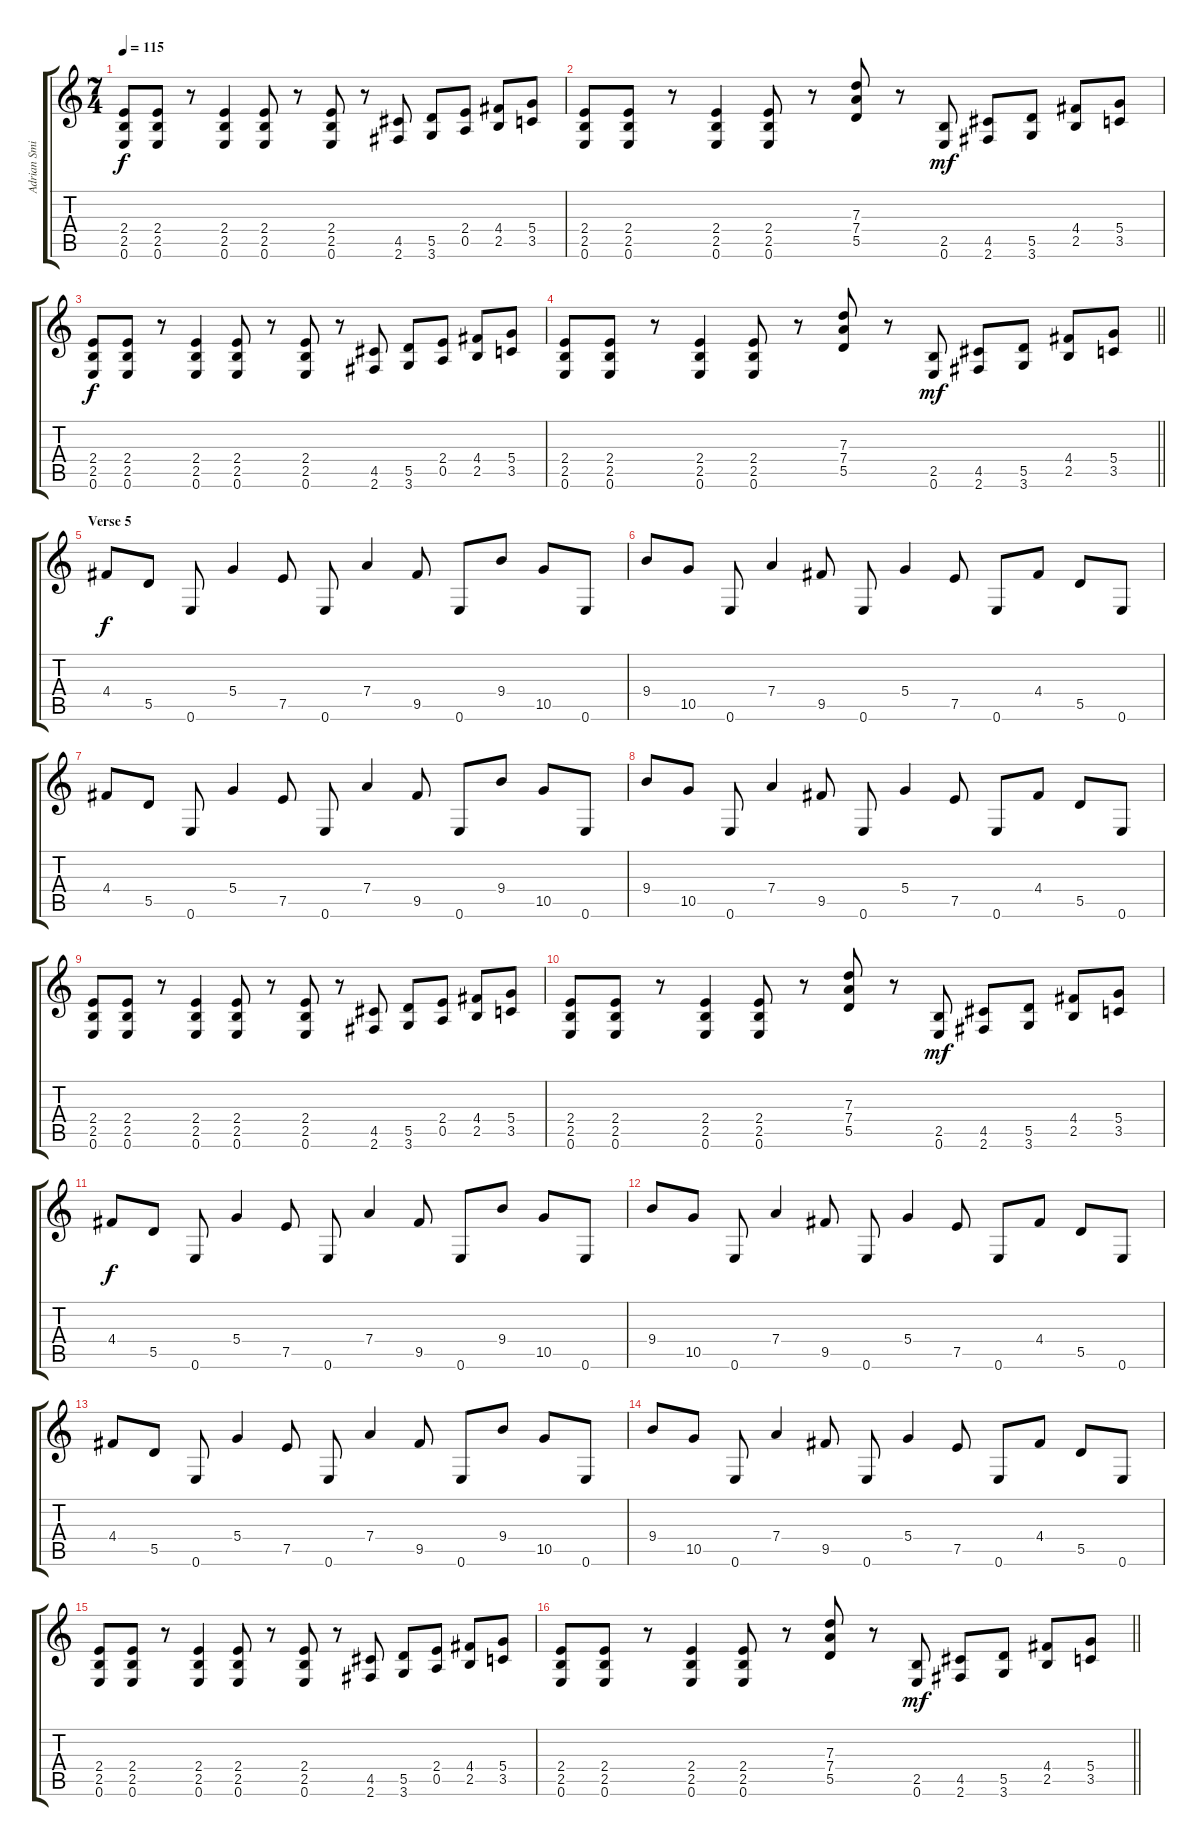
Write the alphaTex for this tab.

\track ("Adrian Smith" "Adrian Smi") {instrument distortionguitar}
\staff {score tabs}
\tuning (E4 B3 G3 D3 A2 E2) {hide}
\ts (7 4)
\tempo 115
\clef g2
\ks c
(2.4 2.5 0.6).8{dy f} (2.4 2.5 0.6).8 r.8 (2.4 2.5 0.6).4 (2.4 2.5 0.6).8 r.8 (2.4 2.5 0.6).8 r.8 (4.5 2.6).8 (5.5 3.6).8 (2.4 0.5).8 (4.4 2.5).8 (5.4 3.5).8 |
(2.4 2.5 0.6).8 (2.4 2.5 0.6).8 r.8 (2.4 2.5 0.6).4 (2.4 2.5 0.6).8 r.8 (7.3 7.4 5.5).8 r.8 (2.5 0.6).8{dy mf} (4.5 2.6).8 (5.5 3.6).8 (4.4 2.5).8 (5.4 3.5).8 |
(2.4 2.5 0.6).8{dy f} (2.4 2.5 0.6).8 r.8 (2.4 2.5 0.6).4 (2.4 2.5 0.6).8 r.8 (2.4 2.5 0.6).8 r.8 (4.5 2.6).8 (5.5 3.6).8 (2.4 0.5).8 (4.4 2.5).8 (5.4 3.5).8 |
\barLineRight lightlight
(2.4 2.5 0.6).8 (2.4 2.5 0.6).8 r.8 (2.4 2.5 0.6).4 (2.4 2.5 0.6).8 r.8 (7.3 7.4 5.5).8 r.8 (2.5 0.6).8{dy mf} (4.5 2.6).8 (5.5 3.6).8 (4.4 2.5).8 (5.4 3.5).8 |
\section ("" "Verse 5")
4.4.8{dy f} 5.5.8 0.6.8 5.4.4 7.5.8 0.6.8 7.4.4 9.5.8 0.6.8 9.4.8 10.5.8 0.6.8 |
9.4.8 10.5.8 0.6.8 7.4.4 9.5.8 0.6.8 5.4.4 7.5.8 0.6.8 4.4.8 5.5.8 0.6.8 |
4.4.8 5.5.8 0.6.8 5.4.4 7.5.8 0.6.8 7.4.4 9.5.8 0.6.8 9.4.8 10.5.8 0.6.8 |
9.4.8 10.5.8 0.6.8 7.4.4 9.5.8 0.6.8 5.4.4 7.5.8 0.6.8 4.4.8 5.5.8 0.6.8 |
(2.4 2.5 0.6).8 (2.4 2.5 0.6).8 r.8 (2.4 2.5 0.6).4 (2.4 2.5 0.6).8 r.8 (2.4 2.5 0.6).8 r.8 (4.5 2.6).8 (5.5 3.6).8 (2.4 0.5).8 (4.4 2.5).8 (5.4 3.5).8 |
(2.4 2.5 0.6).8 (2.4 2.5 0.6).8 r.8 (2.4 2.5 0.6).4 (2.4 2.5 0.6).8 r.8 (7.3 7.4 5.5).8 r.8 (2.5 0.6).8{dy mf} (4.5 2.6).8 (5.5 3.6).8 (4.4 2.5).8 (5.4 3.5).8 |
4.4.8{dy f} 5.5.8 0.6.8 5.4.4 7.5.8 0.6.8 7.4.4 9.5.8 0.6.8 9.4.8 10.5.8 0.6.8 |
9.4.8 10.5.8 0.6.8 7.4.4 9.5.8 0.6.8 5.4.4 7.5.8 0.6.8 4.4.8 5.5.8 0.6.8 |
4.4.8 5.5.8 0.6.8 5.4.4 7.5.8 0.6.8 7.4.4 9.5.8 0.6.8 9.4.8 10.5.8 0.6.8 |
9.4.8 10.5.8 0.6.8 7.4.4 9.5.8 0.6.8 5.4.4 7.5.8 0.6.8 4.4.8 5.5.8 0.6.8 |
(2.4 2.5 0.6).8 (2.4 2.5 0.6).8 r.8 (2.4 2.5 0.6).4 (2.4 2.5 0.6).8 r.8 (2.4 2.5 0.6).8 r.8 (4.5 2.6).8 (5.5 3.6).8 (2.4 0.5).8 (4.4 2.5).8 (5.4 3.5).8 |
\barLineRight lightlight
(2.4 2.5 0.6).8 (2.4 2.5 0.6).8 r.8 (2.4 2.5 0.6).4 (2.4 2.5 0.6).8 r.8 (7.3 7.4 5.5).8 r.8 (2.5 0.6).8{dy mf} (4.5 2.6).8 (5.5 3.6).8 (4.4 2.5).8 (5.4 3.5).8
